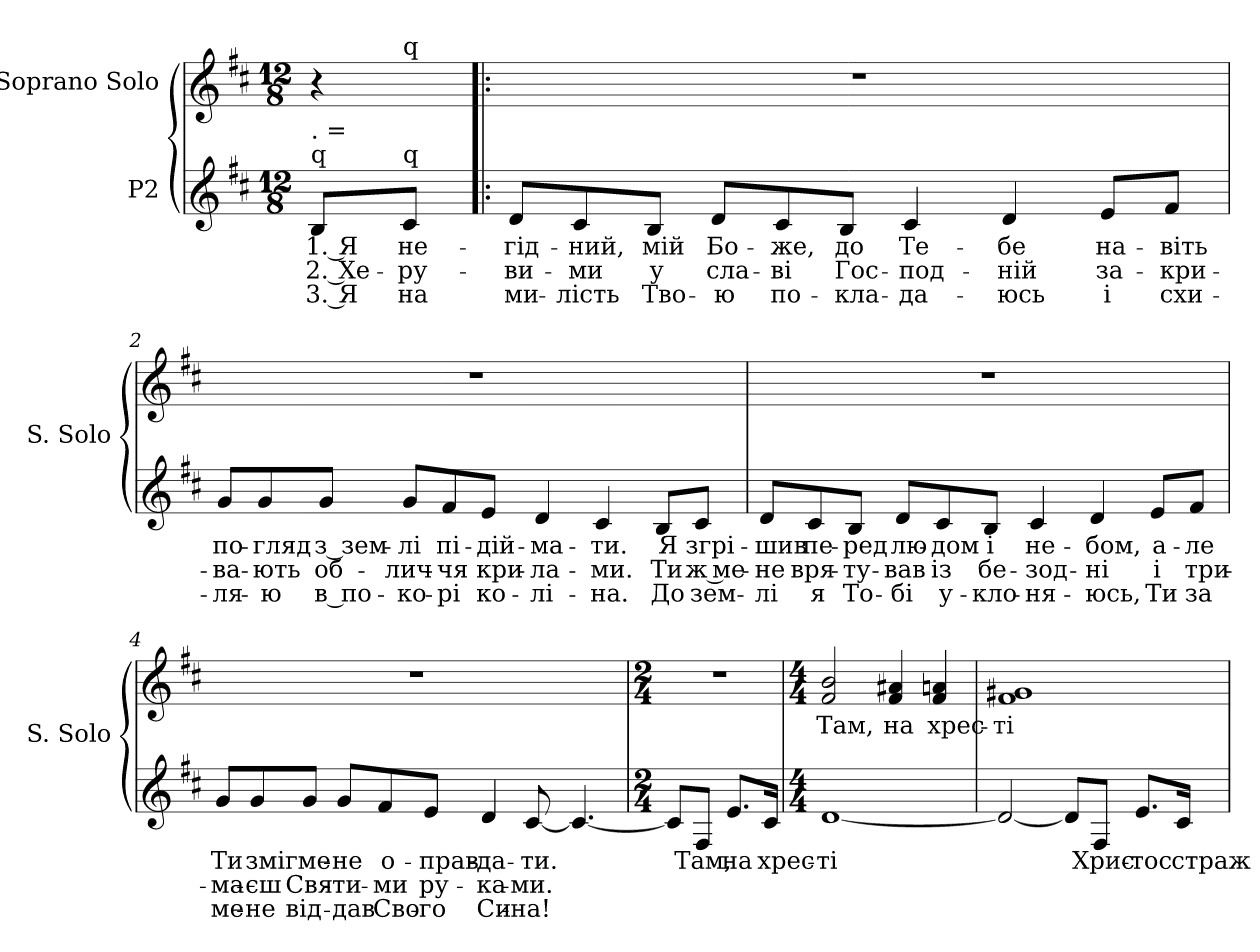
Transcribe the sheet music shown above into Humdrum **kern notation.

**kern	**text	**text	**text	**kern	**text
*part2	*part2	*part2	*part2	*part1	*part1
*staff2	*staff2	*staff2	*staff2	*staff1	*staff1
*I"P2	*	*	*	*I"Soprano Solo	*
*	*	*	*	*I'S. Solo	*
!!LO:PB:g=z
*clefG2	*	*	*	*clefG2	*
*k[f#c#]	*	*	*	*k[f#c#]	*
*b:	*	*	*	*b:	*
*M12/8	*	*	*	*M12/8	*
=	=	=	=	=	=
!	!	!	!	!LO:TX:a:t=q	!
!	!	!	!	!LO:TX:t=. =	!
!LO:TX:a:t=q	!	!	!	!	!
!LO:TX:t=. =	!	!	!	!	!
!	!LO:LY:b:color=#000000	!LO:LY:b:color=#000000	!LO:LY:b:color=#000000	!	!
*	*	*	*	*^	*
8Bi/L	1. Я	2. Хе-	3. Я	4r	8ryy	.
!	!	!	!	!	!LO:TX:a:t=q	!
!LO:TX:a:t=q	!	!	!	!	!	!
!	!LO:LY:b:color=#000000	!LO:LY:b:color=#000000	!LO:LY:b:color=#000000	!	!	!
8c#i/J	не-	-ру-	на	.	8ryy	.
*	*	*	*	*v	*v	*
=1!|:	=1!|:	=1!|:	=1!|:	=1!|:	=1!|:
*	*	*	*	*^	*
!	!LO:LY:b:color=#000000	!LO:LY:b:color=#000000	!LO:LY:b:color=#000000	!LO:N:vis=1	!	!
*	*	*	*	*v	*v	*
8di/L	-гід-	-ви-	ми-	1.r	.
!	!LO:LY:b:color=#000000	!LO:LY:b:color=#000000	!LO:LY:b:color=#000000	!	!
8c#i/	-ний,	-ми	-лість	.	.
!	!LO:LY:b:color=#000000	!LO:LY:b:color=#000000	!LO:LY:b:color=#000000	!	!
8Bi/J	мій	у	Тво-	.	.
!	!LO:LY:b:color=#000000	!LO:LY:b:color=#000000	!LO:LY:b:color=#000000	!	!
8di/L	Бо-	сла-	-ю	.	.
!	!LO:LY:b:color=#000000	!LO:LY:b:color=#000000	!LO:LY:b:color=#000000	!	!
8c#i/	-же,	-ві	по-	.	.
!	!LO:LY:b:color=#000000	!LO:LY:b:color=#000000	!LO:LY:b:color=#000000	!	!
8Bi/J	до	Гос-	-кла-	.	.
!	!LO:LY:b:color=#000000	!LO:LY:b:color=#000000	!LO:LY:b:color=#000000	!	!
4c#i/	Те-	-под-	-да-	.	.
!	!LO:LY:b:color=#000000	!LO:LY:b:color=#000000	!LO:LY:b:color=#000000	!	!
4di/	-бе	-ній	-юсь	.	.
!	!LO:LY:b:color=#000000	!LO:LY:b:color=#000000	!LO:LY:b:color=#000000	!	!
8ei/L	на-	за-	і	.	.
!	!LO:LY:b:color=#000000	!LO:LY:b:color=#000000	!LO:LY:b:color=#000000	!	!
8f#i/J	-віть	-кри-	схи-	.	.
=2	=2	=2	=2	=2	=2
!	!LO:LY:b:color=#000000	!LO:LY:b:color=#000000	!LO:LY:b:color=#000000	!LO:N:vis=1	!
8gi/L	по-	-ва-	-ля-	1.r	.
!	!LO:LY:b:color=#000000	!LO:LY:b:color=#000000	!LO:LY:b:color=#000000	!	!
8gi/	-гляд	-ють	-ю	.	.
!	!LO:LY:b:color=#000000	!LO:LY:b:color=#000000	!LO:LY:b:color=#000000	!	!
8gi/J	з зем-	об-	в по-	.	.
!	!LO:LY:b:color=#000000	!LO:LY:b:color=#000000	!LO:LY:b:color=#000000	!	!
8gi/L	-лі	-лич-	-ко-	.	.
!	!LO:LY:b:color=#000000	!LO:LY:b:color=#000000	!LO:LY:b:color=#000000	!	!
8f#i/	пі-	-чя	-рі	.	.
!	!LO:LY:b:color=#000000	!LO:LY:b:color=#000000	!LO:LY:b:color=#000000	!	!
8ei/J	-дій-	кри-	ко-	.	.
!	!LO:LY:b:color=#000000	!LO:LY:b:color=#000000	!LO:LY:b:color=#000000	!	!
4di/	-ма-	-ла-	-лі-	.	.
!	!LO:LY:b:color=#000000	!LO:LY:b:color=#000000	!LO:LY:b:color=#000000	!	!
4c#i/	-ти.	-ми.	-на.	.	.
!	!LO:LY:b:color=#000000	!LO:LY:b:color=#000000	!LO:LY:b:color=#000000	!	!
8Bi/L	Я	Ти	До	.	.
!	!LO:LY:b:color=#000000	!LO:LY:b:color=#000000	!LO:LY:b:color=#000000	!	!
8c#i/J	згрі-	ж ме-	зем-	.	.
!!LO:LB:g=z
=3	=3	=3	=3	=3	=3
!	!LO:LY:b:color=#000000	!LO:LY:b:color=#000000	!LO:LY:b:color=#000000	!LO:N:vis=1	!
8di/L	-шив	-не	-лі	1.r	.
!	!LO:LY:b:color=#000000	!LO:LY:b:color=#000000	!LO:LY:b:color=#000000	!	!
8c#i/	пе-	вря-	я	.	.
!	!LO:LY:b:color=#000000	!LO:LY:b:color=#000000	!LO:LY:b:color=#000000	!	!
8Bi/J	-ред	-ту-	То-	.	.
!	!LO:LY:b:color=#000000	!LO:LY:b:color=#000000	!LO:LY:b:color=#000000	!	!
8di/L	лю-	-вав	-бі	.	.
!	!LO:LY:b:color=#000000	!LO:LY:b:color=#000000	!LO:LY:b:color=#000000	!	!
8c#i/	-дом	із	у-	.	.
!	!LO:LY:b:color=#000000	!LO:LY:b:color=#000000	!LO:LY:b:color=#000000	!	!
8Bi/J	і	бе-	-кло-	.	.
!	!LO:LY:b:color=#000000	!LO:LY:b:color=#000000	!LO:LY:b:color=#000000	!	!
4c#i/	не-	-зод-	-ня-	.	.
!	!LO:LY:b:color=#000000	!LO:LY:b:color=#000000	!LO:LY:b:color=#000000	!	!
4di/	-бом,	-ні	-юсь,	.	.
!	!LO:LY:b:color=#000000	!LO:LY:b:color=#000000	!LO:LY:b:color=#000000	!	!
8ei/L	а-	і	Ти	.	.
!	!LO:LY:b:color=#000000	!LO:LY:b:color=#000000	!LO:LY:b:color=#000000	!	!
8f#i/J	-ле	три-	за	.	.
=4	=4	=4	=4	=4	=4
!	!LO:LY:b:color=#000000	!LO:LY:b:color=#000000	!LO:LY:b:color=#000000	!LO:N:vis=1	!
8gi/L	Ти	-ма-	ме-	1.r	.
!	!LO:LY:b:color=#000000	!LO:LY:b:color=#000000	!LO:LY:b:color=#000000	!	!
8gi/	зміг	-єш	-не	.	.
!	!LO:LY:b:color=#000000	!LO:LY:b:color=#000000	!LO:LY:b:color=#000000	!	!
8gi/J	ме-	Свя-	від-	.	.
!	!LO:LY:b:color=#000000	!LO:LY:b:color=#000000	!LO:LY:b:color=#000000	!	!
8gi/L	-не	-ти-	-дав	.	.
!	!LO:LY:b:color=#000000	!LO:LY:b:color=#000000	!LO:LY:b:color=#000000	!	!
8f#i/	о-	-ми	Сво-	.	.
!	!LO:LY:b:color=#000000	!LO:LY:b:color=#000000	!LO:LY:b:color=#000000	!	!
8ei/J	-прав-	ру-	-го	.	.
!	!LO:LY:b:color=#000000	!LO:LY:b:color=#000000	!LO:LY:b:color=#000000	!	!
4di/	-да-	-ка-	Си-	.	.
!	!LO:LY:b:color=#000000	!LO:LY:b:color=#000000	!LO:LY:b:color=#000000	!	!
[<8c#i/	-ти.	-ми.	-на!	.	.
4.c#i/_<	.	.	.	.	.
=5	=5	=5	=5	=5	=5
*M2/4	*	*	*	*M2/4	*
!	!	!	!	!LO:N:vis=1	!
8c#i/L]	.	.	.	2r	.
!	!LO:LY:b:color=#000000	!	!	!	!
8F#i/J	Там,	.	.	.	.
!	!LO:LY:b:color=#000000	!	!	!	!
8.ei/L	на	.	.	.	.
!	!LO:LY:b:color=#000000	!	!	!	!
16c#i/Jk	хрес-	.	.	.	.
!!LO:LB:g=z
=6	=6	=6	=6	=6	=6
*M4/4	*	*	*	*M4/4	*
!	!LO:LY:b:color=#000000	!	!	!	!
!	!	!	!	!	!LO:LY:b:color=#000000
[<1di	-ті	.	.	2f#i/ 2bi	Там,
!	!	!	!	!	!LO:LY:b:color=#000000
.	.	.	.	4f#i/ 4a#Xi	на
!	!	!	!	!	!LO:LY:b:color=#000000
.	.	.	.	4f#i/ 4ani	хрес-
=7	=7	=7	=7	=7	=7
!	!	!	!	!	!LO:LY:b:color=#000000
2di/_<	.	.	.	1f#i 1g#Xi	-ті
8di/L]	.	.	.	.	.
!	!LO:LY:b:color=#000000	!	!	!	!
8F#i/J	Хрис-	.	.	.	.
!	!LO:LY:b:color=#000000	!	!	!	!
8.ei/L	-тос	.	.	.	.
!	!LO:LY:b:color=#000000	!	!	!	!
16c#i/Jk	страж-	.	.	.	.
=	=	=	=	=	=
*-	*-	*-	*-	*-	*-
